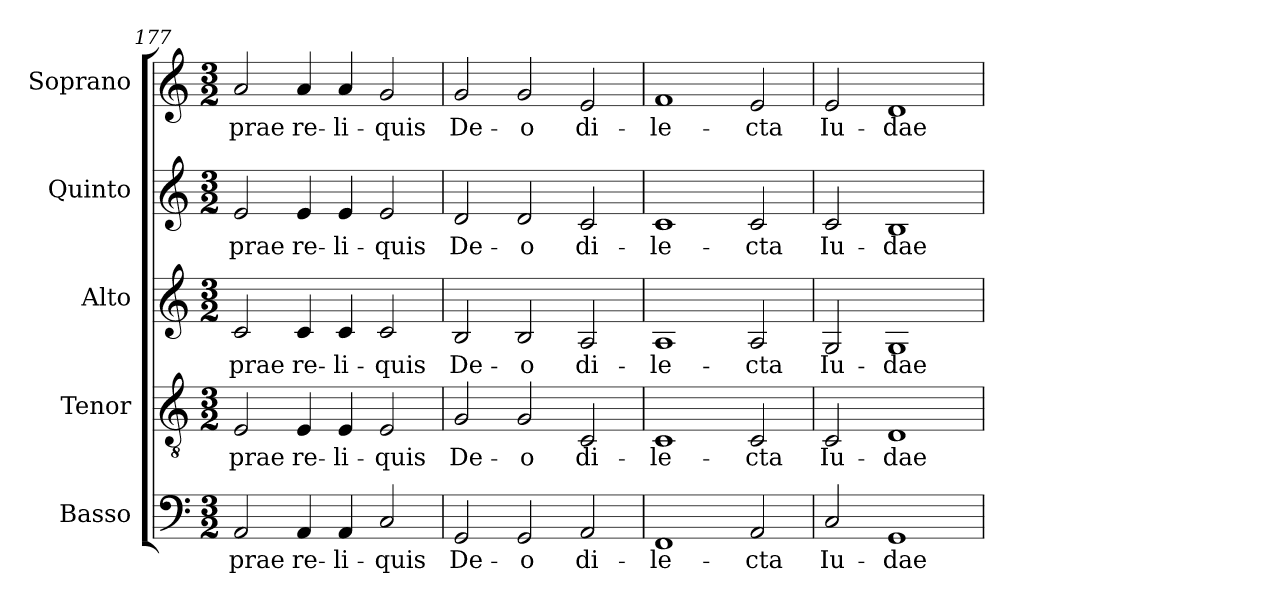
**kern	**text	**kern	**text	**kern	**text	**kern	**text	**kern	**text
*part5	*part5	*part4	*part4	*part3	*part3	*part2	*part2	*part1	*part1
*staff5	*staff5	*staff4	*staff4	*staff3	*staff3	*staff2	*staff2	*staff1	*staff1
*I"Basso	*	*I"Tenor	*	*I"Alto	*	*I"Quinto	*	*I"Soprano	*
*I'B.	*	*I'T.	*	*I'A.	*	*I'Q.	*	*I'S.	*
*clefF4	*	*clefGv2	*	*clefG2	*	*clefG2	*	*clefG2	*
*	*	*ITrd7c12	*	*	*	*	*	*	*
*k[]	*	*k[]	*	*k[]	*	*k[]	*	*k[]	*
*C:	*	*C:	*	*C:	*	*C:	*	*C:	*
*M3/2	*	*M3/2	*	*M3/2	*	*M3/2	*	*M3/2	*
=177	=177	=177	=177	=177	=177	=177	=177	=177	=177
!	!LO:LY:b:color=#000000	!	!	!	!	!	!	!	!
!	!	!	!LO:LY:b:color=#000000	!	!	!	!	!	!
!	!	!	!	!	!LO:LY:b:color=#000000	!	!	!	!
!	!	!	!	!	!	!	!LO:LY:b:color=#000000	!	!
!	!	!	!	!	!	!	!	!	!LO:LY:b:color=#000000
2AAi/	prae	2EEi/	prae	2ci/	prae	2ei/	prae	2ai/	prae
!	!LO:LY:b:color=#000000	!	!	!	!	!	!	!	!
!	!	!	!LO:LY:b:color=#000000	!	!	!	!	!	!
!	!	!	!	!	!LO:LY:b:color=#000000	!	!	!	!
!	!	!	!	!	!	!	!LO:LY:b:color=#000000	!	!
!	!	!	!	!	!	!	!	!	!LO:LY:b:color=#000000
4AAi/	re-	4EEi/	re-	4ci/	re-	4ei/	re-	4ai/	re-
!	!LO:LY:b:color=#000000	!	!	!	!	!	!	!	!
!	!	!	!LO:LY:b:color=#000000	!	!	!	!	!	!
!	!	!	!	!	!LO:LY:b:color=#000000	!	!	!	!
!	!	!	!	!	!	!	!LO:LY:b:color=#000000	!	!
!	!	!	!	!	!	!	!	!	!LO:LY:b:color=#000000
4AAi/	-li-	4EEi/	-li-	4ci/	-li-	4ei/	-li-	4ai/	-li-
!	!LO:LY:b:color=#000000	!	!	!	!	!	!	!	!
!	!	!	!LO:LY:b:color=#000000	!	!	!	!	!	!
!	!	!	!	!	!LO:LY:b:color=#000000	!	!	!	!
!	!	!	!	!	!	!	!LO:LY:b:color=#000000	!	!
!	!	!	!	!	!	!	!	!	!LO:LY:b:color=#000000
2Ci/	-quis	2EEi/	-quis	2ci/	-quis	2ei/	-quis	2gi/	-quis
=178	=178	=178	=178	=178	=178	=178	=178	=178	=178
!	!LO:LY:b:color=#000000	!	!	!	!	!	!	!	!
!	!	!	!LO:LY:b:color=#000000	!	!	!	!	!	!
!	!	!	!	!	!LO:LY:b:color=#000000	!	!	!	!
!	!	!	!	!	!	!	!LO:LY:b:color=#000000	!	!
!	!	!	!	!	!	!	!	!	!LO:LY:b:color=#000000
2GGi/	De-	2GGi/	De-	2Bi/	De-	2di/	De-	2gi/	De-
!	!LO:LY:b:color=#000000	!	!	!	!	!	!	!	!
!	!	!	!LO:LY:b:color=#000000	!	!	!	!	!	!
!	!	!	!	!	!LO:LY:b:color=#000000	!	!	!	!
!	!	!	!	!	!	!	!LO:LY:b:color=#000000	!	!
!	!	!	!	!	!	!	!	!	!LO:LY:b:color=#000000
2GGi/	-o	2GGi/	-o	2Bi/	-o	2di/	-o	2gi/	-o
!	!LO:LY:b:color=#000000	!	!	!	!	!	!	!	!
!	!	!	!LO:LY:b:color=#000000	!	!	!	!	!	!
!	!	!	!	!	!LO:LY:b:color=#000000	!	!	!	!
!	!	!	!	!	!	!	!LO:LY:b:color=#000000	!	!
!	!	!	!	!	!	!	!	!	!LO:LY:b:color=#000000
2AAi/	di-	2CCi/	di-	2Ai/	di-	2ci/	di-	2ei/	di-
=179	=179	=179	=179	=179	=179	=179	=179	=179	=179
!	!LO:LY:b:color=#000000	!	!	!	!	!	!	!	!
!	!	!	!LO:LY:b:color=#000000	!	!	!	!	!	!
!	!	!	!	!	!LO:LY:b:color=#000000	!	!	!	!
!	!	!	!	!	!	!	!LO:LY:b:color=#000000	!	!
!	!	!	!	!	!	!	!	!	!LO:LY:b:color=#000000
1FFi	-le-	1CCi	-le-	1Ai	-le-	1ci	-le-	1fi	-le-
!	!LO:LY:b:color=#000000	!	!	!	!	!	!	!	!
!	!	!	!LO:LY:b:color=#000000	!	!	!	!	!	!
!	!	!	!	!	!LO:LY:b:color=#000000	!	!	!	!
!	!	!	!	!	!	!	!LO:LY:b:color=#000000	!	!
!	!	!	!	!	!	!	!	!	!LO:LY:b:color=#000000
2AAi/	-cta	2CCi/	-cta	2Ai/	-cta	2ci/	-cta	2ei/	-cta
!!LO:LB:g=z
=180	=180	=180	=180	=180	=180	=180	=180	=180	=180
!	!LO:LY:b:color=#000000	!	!	!	!	!	!	!	!
!	!	!	!LO:LY:b:color=#000000	!	!	!	!	!	!
!	!	!	!	!	!LO:LY:b:color=#000000	!	!	!	!
!	!	!	!	!	!	!	!LO:LY:b:color=#000000	!	!
!	!	!	!	!	!	!	!	!	!LO:LY:b:color=#000000
2Ci/	Iu-	2CCi/	Iu-	2Gi/	Iu-	2ci/	Iu-	2ei/	Iu-
!	!LO:LY:b:color=#000000	!	!	!	!	!	!	!	!
!	!	!	!LO:LY:b:color=#000000	!	!	!	!	!	!
!	!	!	!	!	!LO:LY:b:color=#000000	!	!	!	!
!	!	!	!	!	!	!	!LO:LY:b:color=#000000	!	!
!	!	!	!	!	!	!	!	!	!LO:LY:b:color=#000000
1GGi	-dae-	1DDi	-dae-	1Gi	-dae-	1Bi	-dae-	1di	-dae-
=	=	=	=	=	=	=	=	=	=
*-	*-	*-	*-	*-	*-	*-	*-	*-	*-
